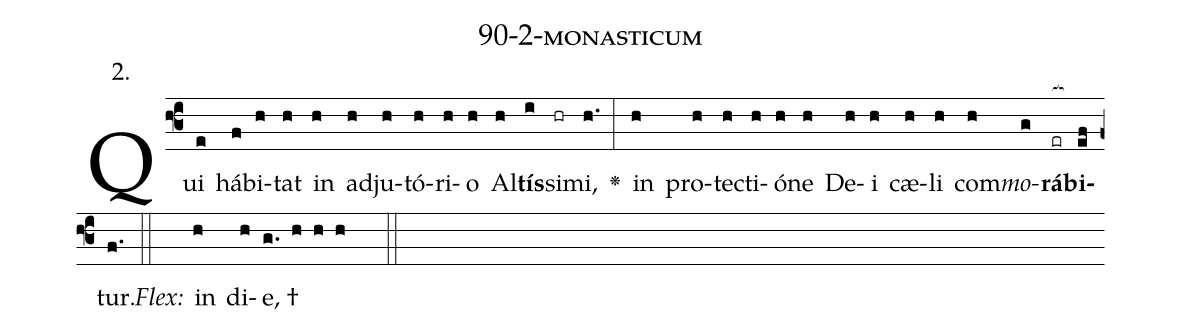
name: 90-2-monasticum;
annotation: 2.;
%%
(f3)Qui(e) há(f)bi(h)tat(h) in(h) ad(h)ju(h)tó(h)ri(h)o(h) Al(h)<b>tís</b>(i)si(hr)mi,(h.) <v>\greheightstar</v>(:) in(h) pro(h)tec(h)ti(h)ó(h)ne(h) De(h)i(h) cæ(h)li(h) com(h)<i>mo</i>(g)<b>rá</b>(er[ocb:1{])<b>bi</b>(ef[ocb:0}])tur.(f.) (::)
<i>Flex:</i>()  in(h) di(h)e, †(g. h h h  ::)

%E(h) u(h) o(h) u(g) a(ef) e.(f.) (::)
